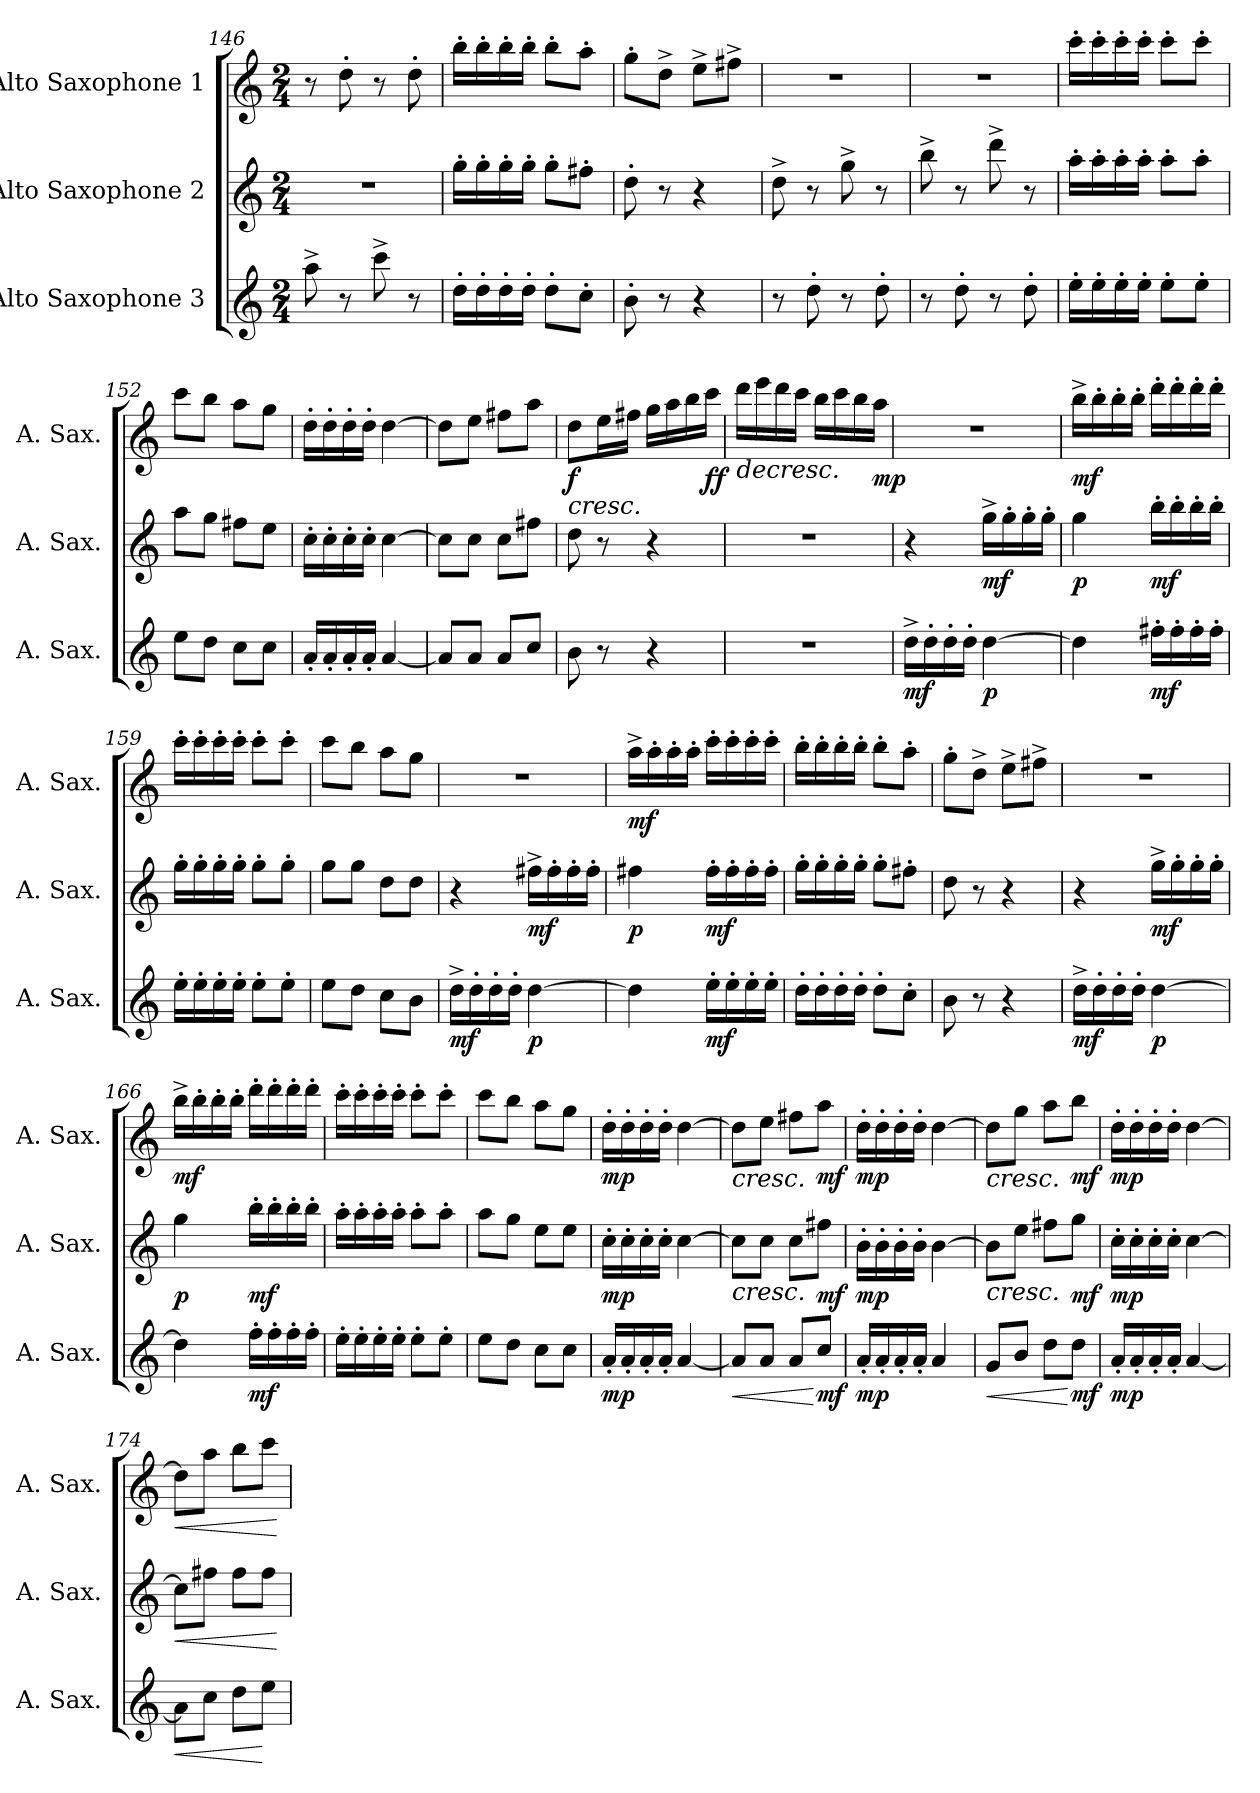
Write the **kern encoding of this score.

**kern	**dynam	**kern	**dynam	**kern	**dynam
*part3	*part3	*part2	*part2	*part1	*part1
*staff3	*staff3	*staff2	*staff2	*staff1	*staff1
*I"Alto Saxophone 3	*	*I"Alto Saxophone 2	*	*I"Alto Saxophone 1	*
*I'A. Sax.	*	*I'A. Sax.	*	*I'A. Sax.	*
*clefG2	*	*clefG2	*	*clefG2	*
*ITrd5c9	*	*ITrd5c9	*	*ITrd5c9	*
*k[b-e-a-]	*	*k[b-e-a-]	*	*k[b-e-a-]	*
*M2/4	*	*M2/4	*	*M2/4	*
=146	=146	=146	=146	=146	=146
8cc^\	.	2r	.	8r	.
8r	.	.	.	8f'\	.
8ee-^\	.	.	.	8r	.
8r	.	.	.	8f'\	.
=147	=147	=147	=147	=147	=147
16f'\LL	.	16b-'\LL	.	16dd'\LL	.
16f'\	.	16b-'\	.	16dd'\	.
16f'\	.	16b-'\	.	16dd'\	.
16f'\JJ	.	16b-'\JJ	.	16dd'\JJ	.
8f'\L	.	8b-'\L	.	8dd'\L	.
8e-'\J	.	8an'\J	.	8cc'\J	.
=148	=148	=148	=148	=148	=148
8d'\	.	8f'\	.	8b-'\L	.
8r	.	8r	.	8f^\J	.
4r	.	4r	.	8g^\L	.
.	.	.	.	8an^\J	.
=149	=149	=149	=149	=149	=149
8r	.	8f^\	.	2r	.
8f'\	.	8r	.	.	.
8r	.	8b-^\	.	.	.
8f'\	.	8r	.	.	.
!!LO:LB:g=z
=150	=150	=150	=150	=150	=150
8r	.	8dd^\	.	2r	.
8f'\	.	8r	.	.	.
8r	.	8ff^\	.	.	.
8f'\	.	8r	.	.	.
=151	=151	=151	=151	=151	=151
16g'\LL	.	16cc'\LL	.	16ee-'\LL	.
16g'\	.	16cc'\	.	16ee-'\	.
16g'\	.	16cc'\	.	16ee-'\	.
16g'\JJ	.	16cc'\JJ	.	16ee-'\JJ	.
8g'\L	.	8cc'\L	.	8ee-'\L	.
8g'\J	.	8cc'\J	.	8ee-'\J	.
=152	=152	=152	=152	=152	=152
8g\L	.	8cc\L	.	8ee-\L	.
8f\J	.	8b-\J	.	8dd\J	.
8e-\L	.	8an\L	.	8cc\L	.
8e-\J	.	8g\J	.	8b-\J	.
=153	=153	=153	=153	=153	=153
16c'/LL	.	16e-'\LL	.	16f'\LL	.
16c'/	.	16e-'\	.	16f'\	.
16c'/	.	16e-'\	.	16f'\	.
16c'/JJ	.	16e-'\JJ	.	16f'\JJ	.
[4c/	.	[4e-\	.	[4f\	.
=154	=154	=154	=154	=154	=154
8c/L]	.	8e-\L]	.	8f\L]	.
8c/J	.	8e-\J	.	8g\J	.
8c/L	.	8e-\L	.	8an\L	.
8e-/J	.	8an\J	.	8cc\J	.
=155	=155	=155	=155	=155	=155
!	!	!	!	!	!LO:HP:b
!	!	!	!	!	!LO:DY:n=1:b
8d\	.	8f\	.	8f\L	< f
8r	.	8r	.	16g\L	.
.	.	.	.	16an\JJ	.
4r	.	4r	.	16b-\LL	.
.	.	.	.	16cc\	.
.	.	.	.	16dd\	.
!	!	!	!	!	!LO:DY:n=2:b
.	.	.	.	16ee-\JJ	ff
.	.	.	.	.	[
=156	=156	=156	=156	=156	=156
!	!	!	!	!	!LO:HP:b
2r	.	2r	.	16ff\LL	>
.	.	.	.	16gg\	.
.	.	.	.	16ff\	.
.	.	.	.	16ee-\JJ	.
.	.	.	.	16dd\LL	.
.	.	.	.	16ee-\	.
.	.	.	.	16dd\	.
!	!	!	!	!	!LO:DY:b
.	.	.	.	16cc\JJ	mp
.	.	.	.	.	]
!!LO:LB:g=z
=157	=157	=157	=157	=157	=157
!	!LO:DY:b	!	!	!	!
16f^\LL	mf	4r	.	2r	.
16f'\	.	.	.	.	.
16f'\	.	.	.	.	.
16f'\JJ	.	.	.	.	.
!	!LO:DY:b	!	!LO:DY:b	!	!
[4f\	p	16b-^\LL	mf	.	.
.	.	16b-'\	.	.	.
.	.	16b-'\	.	.	.
.	.	16b-'\JJ	.	.	.
!!LO:PB:g=z
=158	=158	=158	=158	=158	=158
!	!	!	!LO:DY:b	!	!LO:DY:b
4f\]	.	4b-\	p	16dd^\LL	mf
.	.	.	.	16dd'\	.
.	.	.	.	16dd'\	.
.	.	.	.	16dd'\JJ	.
!	!LO:DY:b	!	!LO:DY:b	!	!
16an'\LL	mf	16dd'\LL	mf	16ff'\LL	.
16a'\	.	16dd'\	.	16ff'\	.
16a'\	.	16dd'\	.	16ff'\	.
16a'\JJ	.	16dd'\JJ	.	16ff'\JJ	.
=159	=159	=159	=159	=159	=159
16g'\LL	.	16b-'\LL	.	16ee-'\LL	.
16g'\	.	16b-'\	.	16ee-'\	.
16g'\	.	16b-'\	.	16ee-'\	.
16g'\JJ	.	16b-'\JJ	.	16ee-'\JJ	.
8g'\L	.	8b-'\L	.	8ee-'\L	.
8g'\J	.	8b-'\J	.	8ee-'\J	.
=160	=160	=160	=160	=160	=160
8g\L	.	8b-\L	.	8ee-\L	.
8f\J	.	8b-\J	.	8dd\J	.
8e-\L	.	8f\L	.	8cc\L	.
8d\J	.	8f\J	.	8b-\J	.
=161	=161	=161	=161	=161	=161
!	!LO:DY:b	!	!	!	!
16f^\LL	mf	4r	.	2r	.
16f'\	.	.	.	.	.
16f'\	.	.	.	.	.
16f'\JJ	.	.	.	.	.
!	!LO:DY:b	!	!LO:DY:b	!	!
[4f\	p	16an^\LL	mf	.	.
.	.	16a'\	.	.	.
.	.	16a'\	.	.	.
.	.	16a'\JJ	.	.	.
=162	=162	=162	=162	=162	=162
!	!	!	!LO:DY:b	!	!LO:DY:b
4f\]	.	4an\	p	16cc^\LL	mf
.	.	.	.	16cc'\	.
.	.	.	.	16cc'\	.
.	.	.	.	16cc'\JJ	.
!	!LO:DY:b	!	!LO:DY:b	!	!
16g'\LL	mf	16a'\LL	mf	16ee-'\LL	.
16g'\	.	16a'\	.	16ee-'\	.
16g'\	.	16a'\	.	16ee-'\	.
16g'\JJ	.	16a'\JJ	.	16ee-'\JJ	.
=163	=163	=163	=163	=163	=163
16f'\LL	.	16b-'\LL	.	16dd'\LL	.
16f'\	.	16b-'\	.	16dd'\	.
16f'\	.	16b-'\	.	16dd'\	.
16f'\JJ	.	16b-'\JJ	.	16dd'\JJ	.
8f'\L	.	8b-'\L	.	8dd'\L	.
8e-'\J	.	8an'\J	.	8cc'\J	.
!!LO:LB:g=z
=164	=164	=164	=164	=164	=164
8d\	.	8f\	.	8b-'\L	.
8r	.	8r	.	8f^\J	.
4r	.	4r	.	8g^\L	.
.	.	.	.	8an^\J	.
=165	=165	=165	=165	=165	=165
!	!LO:DY:b	!	!	!	!
16f^\LL	mf	4r	.	2r	.
16f'\	.	.	.	.	.
16f'\	.	.	.	.	.
16f'\JJ	.	.	.	.	.
!	!LO:DY:b	!	!LO:DY:b	!	!
[4f\	p	16b-^\LL	mf	.	.
.	.	16b-'\	.	.	.
.	.	16b-'\	.	.	.
.	.	16b-'\JJ	.	.	.
!!LO:PB:g=z
=166	=166	=166	=166	=166	=166
!	!	!	!LO:DY:b	!	!LO:DY:b
4f\]	.	4b-\	p	16dd^\LL	mf
.	.	.	.	16dd'\	.
.	.	.	.	16dd'\	.
.	.	.	.	16dd'\JJ	.
!	!LO:DY:b	!	!LO:DY:b	!	!
16a-'\LL	mf	16dd'\LL	mf	16ff'\LL	.
16a-'\	.	16dd'\	.	16ff'\	.
16a-'\	.	16dd'\	.	16ff'\	.
16a-'\JJ	.	16dd'\JJ	.	16ff'\JJ	.
=167	=167	=167	=167	=167	=167
16g'\LL	.	16cc'\LL	.	16ee-'\LL	.
16g'\	.	16cc'\	.	16ee-'\	.
16g'\	.	16cc'\	.	16ee-'\	.
16g'\JJ	.	16cc'\JJ	.	16ee-'\JJ	.
8g'\L	.	8cc'\L	.	8ee-'\L	.
8g'\J	.	8cc'\J	.	8ee-'\J	.
=168	=168	=168	=168	=168	=168
8g\L	.	8cc\L	.	8ee-\L	.
8f\J	.	8b-\J	.	8dd\J	.
8e-\L	.	8g\L	.	8cc\L	.
8e-\J	.	8g\J	.	8b-\J	.
=169	=169	=169	=169	=169	=169
!	!LO:DY:b	!	!LO:DY:b	!	!LO:DY:b
16c'/LL	mp	16e-'\LL	mp	16f'\LL	mp
16c'/	.	16e-'\	.	16f'\	.
16c'/	.	16e-'\	.	16f'\	.
16c'/JJ	.	16e-'\JJ	.	16f'\JJ	.
[4c/	.	[4e-\	.	[4f\	.
=170	=170	=170	=170	=170	=170
!	!LO:HP:b	!	!LO:HP:b	!	!LO:HP:b
8c/L]	<	8e-\L]	<	8f\L]	<
8c/J	.	8e-\J	.	8g\J	.
8c/L	.	8e-\L	.	8an\L	.
!	!LO:DY:n=1:b	!	!LO:DY:b	!	!LO:DY:b
8e-/J	[ mf	8an\J	mf	8cc\J	mf
.	.	.	[	.	[
=171	=171	=171	=171	=171	=171
!	!LO:DY:b	!	!LO:DY:b	!	!LO:DY:b
16c'/LL	mp	16d'\LL	mp	16f'\LL	mp
16c'/	.	16d'\	.	16f'\	.
16c'/	.	16d'\	.	16f'\	.
16c'/JJ	.	16d'\JJ	.	16f'\JJ	.
4c/	.	[4d\	.	[4f\	.
=172	=172	=172	=172	=172	=172
!	!LO:HP:b	!	!LO:HP:b	!	!LO:HP:b
8B-/L	<	8d\L]	<	8f\L]	<
8d/J	.	8g\J	.	8b-\J	.
8f\L	.	8an\L	.	8cc\L	.
!	!LO:DY:n=1:b	!	!LO:DY:b	!	!LO:DY:b
8f\J	[ mf	8b-\J	mf	8dd\J	mf
.	.	.	[	.	[
!!LO:LB:g=z
=173	=173	=173	=173	=173	=173
!	!LO:DY:b	!	!LO:DY:b	!	!LO:DY:b
16c'/LL	mp	16e-'\LL	mp	16f'\LL	mp
16c'/	.	16e-'\	.	16f'\	.
16c'/	.	16e-'\	.	16f'\	.
16c'/JJ	.	16e-'\JJ	.	16f'\JJ	.
[4c/	.	[4e-\	.	[4f\	.
!!LO:LB:g=z
=174	=174	=174	=174	=174	=174
!	!LO:HP:b	!	!LO:HP:b	!	!LO:HP:b
8c\L]	<	8e-\L]	<	8f\L]	<
8e-\J	.	8an\J	.	8cc\J	.
8f\L	.	8a\L	.	8dd\L	.
8g\J	[	8a\J	.	8ee-\J	.
.	.	.	[	.	[
=	=	=	=	=	=
*-	*-	*-	*-	*-	*-
